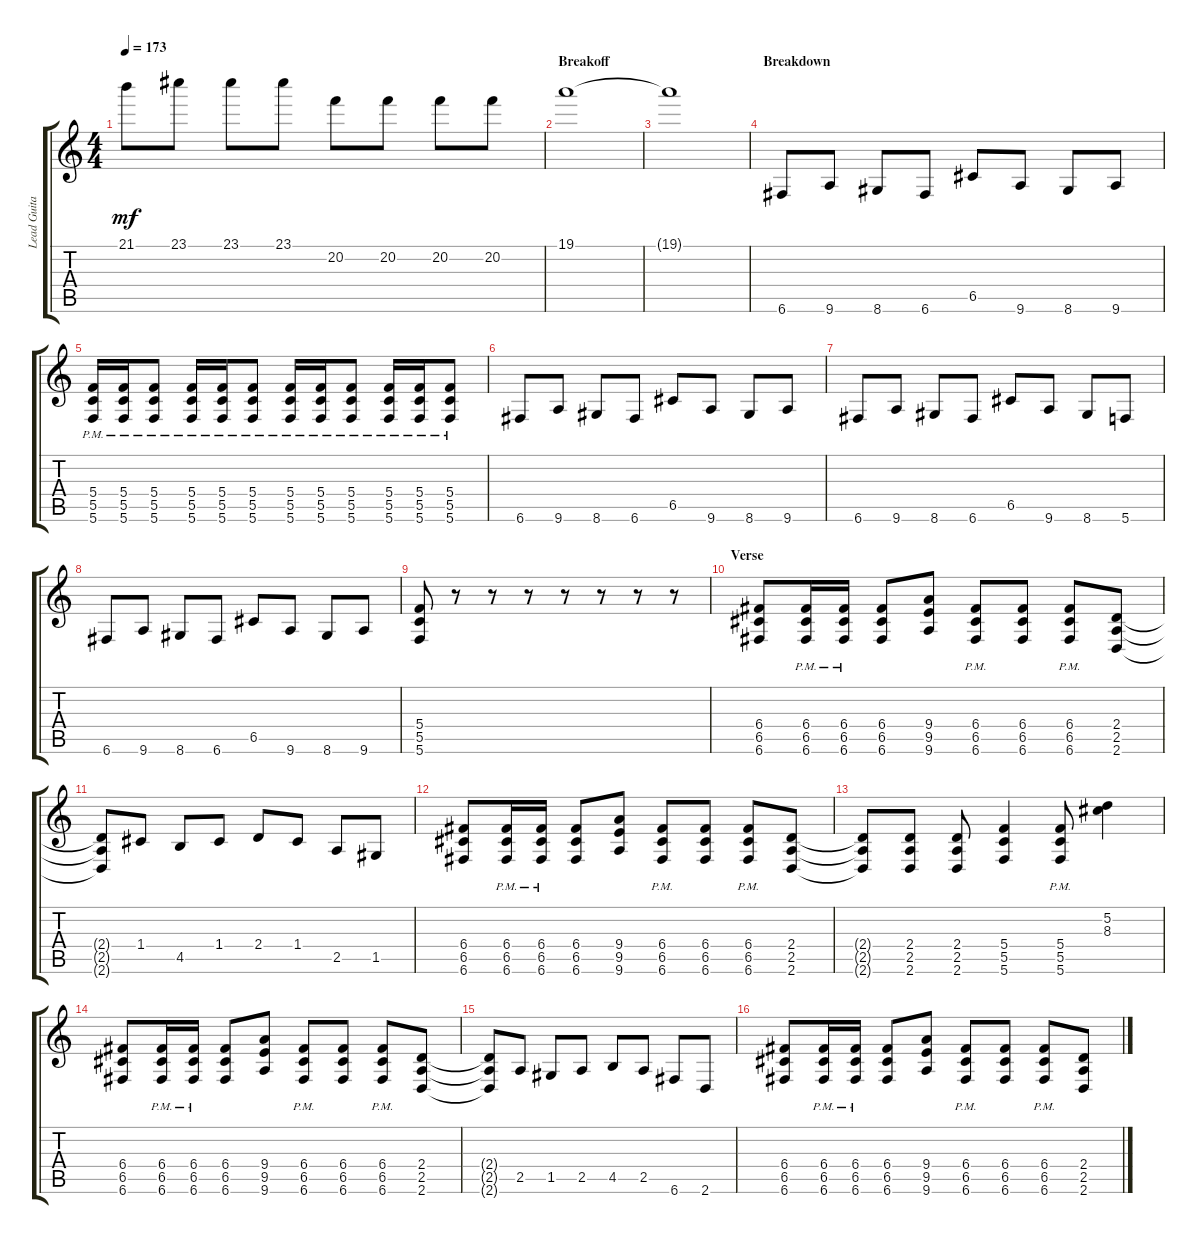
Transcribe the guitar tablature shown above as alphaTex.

\track ("Lead Guitar" "Lead Guita") {instrument distortionguitar}
\staff {score tabs}
\tuning (D4 A3 F3 C3 G2 C2) {hide}
\ts (4 4)
\tempo 173
\clef g2
\ks c
21.1.8{dy mf} 23.1.8 23.1.8 23.1.8 20.2.8 20.2.8 20.2.8 20.2.8 |
\section ("" "Breakoff")
19.1.1 |
19.1{t}.1 |
\section ("" "Breakdown")
6.6.8 9.6.8 8.6.8 6.6.8 6.5.8 9.6.8 8.6.8 9.6.8 |
(5.4{pm} 5.5{pm} 5.6{pm}).16 (5.4{pm} 5.5{pm} 5.6{pm}).16 (5.4{pm} 5.5{pm} 5.6{pm}).8 (5.4{pm} 5.5{pm} 5.6{pm}).16 (5.4{pm} 5.5{pm} 5.6{pm}).16 (5.4{pm} 5.5{pm} 5.6{pm}).8 (5.4{pm} 5.5{pm} 5.6{pm}).16 (5.4{pm} 5.5{pm} 5.6{pm}).16 (5.4{pm} 5.5{pm} 5.6{pm}).8 (5.4{pm} 5.5{pm} 5.6{pm}).16 (5.4{pm} 5.5{pm} 5.6{pm}).16 (5.4{pm} 5.5{pm} 5.6{pm}).8 |
6.6.8 9.6.8 8.6.8 6.6.8 6.5.8 9.6.8 8.6.8 9.6.8 |
6.6.8 9.6.8 8.6.8 6.6.8 6.5.8 9.6.8 8.6.8 5.6.8 |
6.6.8 9.6.8 8.6.8 6.6.8 6.5.8 9.6.8 8.6.8 9.6.8 |
(5.4 5.5 5.6).8 r.8 r.8 r.8 r.8 r.8 r.8 r.8 |
\section ("" "Verse")
(6.4 6.5 6.6).8 (6.4{pm} 6.5{pm} 6.6{pm}).16 (6.4{pm} 6.5{pm} 6.6{pm}).16 (6.4 6.5 6.6).8 (9.4 9.5 9.6).8 (6.4{pm} 6.5{pm} 6.6{pm}).8 (6.4 6.5 6.6).8 (6.4{pm} 6.5{pm} 6.6{pm}).8 (2.4 2.5 2.6).8 |
(2.4{t} 2.5{t} 2.6{t}).8 1.4.8 4.5.8 1.4.8 2.4.8 1.4.8 2.5.8 1.5.8 |
(6.4 6.5 6.6).8 (6.4{pm} 6.5{pm} 6.6{pm}).16 (6.4{pm} 6.5{pm} 6.6{pm}).16 (6.4 6.5 6.6).8 (9.4 9.5 9.6).8 (6.4{pm} 6.5{pm} 6.6{pm}).8 (6.4 6.5 6.6).8 (6.4{pm} 6.5{pm} 6.6{pm}).8 (2.4 2.5 2.6).8 |
(2.4{t} 2.5{t} 2.6{t}).8 (2.4 2.5 2.6).8 (2.4 2.5 2.6).8 (5.4 5.5 5.6).4 (5.4{pm} 5.5{pm} 5.6{pm}).8 (5.2 8.3).4 |
(6.4 6.5 6.6).8 (6.4{pm} 6.5{pm} 6.6{pm}).16 (6.4{pm} 6.5{pm} 6.6{pm}).16 (6.4 6.5 6.6).8 (9.4 9.5 9.6).8 (6.4{pm} 6.5{pm} 6.6{pm}).8 (6.4 6.5 6.6).8 (6.4{pm} 6.5{pm} 6.6{pm}).8 (2.4 2.5 2.6).8 |
(2.4{t} 2.5{t} 2.6{t}).8 2.5.8 1.5.8 2.5.8 4.5.8 2.5.8 6.6.8 2.6.8 |
(6.4 6.5 6.6).8 (6.4{pm} 6.5{pm} 6.6{pm}).16 (6.4{pm} 6.5{pm} 6.6{pm}).16 (6.4 6.5 6.6).8 (9.4 9.5 9.6).8 (6.4{pm} 6.5{pm} 6.6{pm}).8 (6.4 6.5 6.6).8 (6.4{pm} 6.5{pm} 6.6{pm}).8 (2.4 2.5 2.6).8
